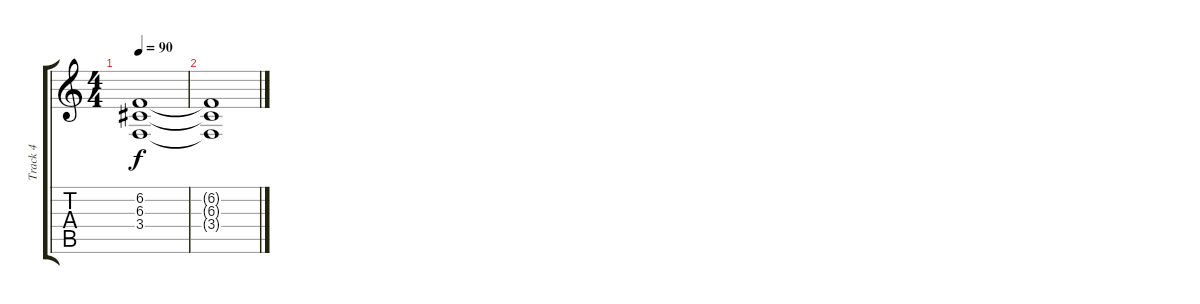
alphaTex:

\track ("Track 4" "Track 4") {instrument drawbarorgan}
\staff {score tabs}
\tuning (E4 B3 G3 D3 A2 E2) {hide}
\ts (4 4)
\tempo 90
\clef g2
\ks c
(6.2{t} 6.3{t} 3.4{t}).1{dy f volume 2} |
(6.2{t} 6.3{t} 3.4{t}).1
